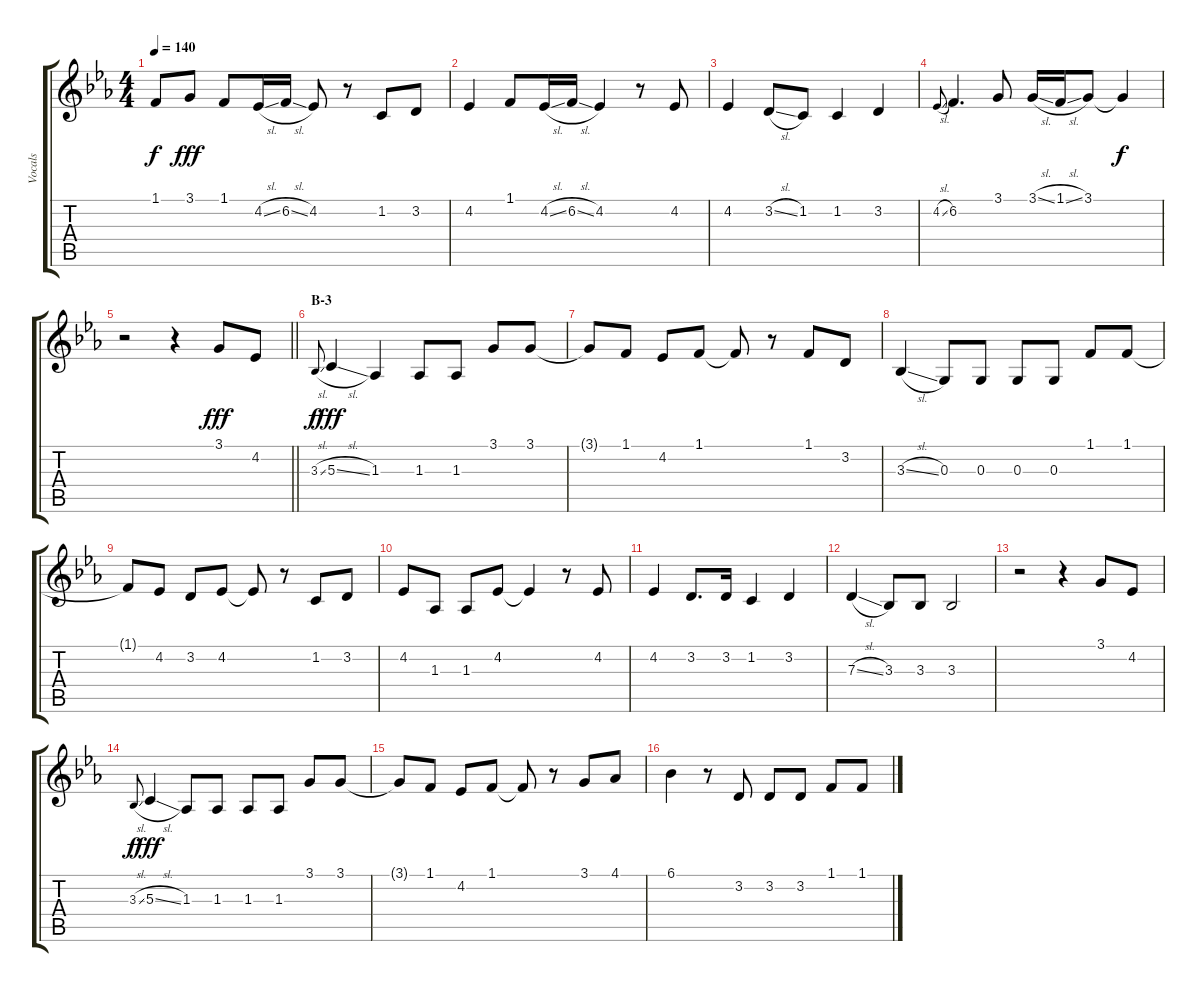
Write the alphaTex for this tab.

\track ("Vocals" "Vocals") {instrument voiceoohs}
\staff {score tabs}
\tuning (E4 B3 G3 D3 A2 E2) {hide}
\ts (4 4)
\tempo 140
\clef g2
\ks eb
1.1{t}.8{dy f} 3.1.8{dy fff} 1.1.8 4.2{sl}.16 6.2{sl}.16 4.2.8 r.8 1.2.8 3.2.8 |
4.2.4 1.1.8 4.2{sl}.16 6.2{sl}.16 4.2.4 r.8 4.2.8 |
4.2.4 3.2{sl}.8 1.2.8 1.2.4 3.2.4 |
4.2{sl}.8{gr onbeat} 6.2.4{d} 3.1.8 3.1{sl}.16 1.1{sl}.16 3.1.8 3.1{t}.4{dy f} |
\barLineRight lightlight
r.2 r.4 3.1.8{dy fff} 4.2.8 |
\section ("" "B-3")
3.3{sl}.8{gr onbeat dy f} 5.3{sl}.4{dy fff} 1.3.4 1.3.8 1.3.8 3.1.8 3.1.8 |
3.1{t}.8 1.1.8 4.2.8 1.1.8 1.1{t}.8 r.8 1.1.8 3.2.8 |
3.3{sl}.4 0.3.8 0.3.8 0.3.8 0.3.8 1.1.8 1.1.8 |
1.1{t}.8 4.2.8 3.2.8 4.2.8 4.2{t}.8 r.8 1.2.8 3.2.8 |
4.2.8 1.3.8 1.3.8 4.2.8 4.2{t}.4 r.8 4.2.8 |
4.2.4 3.2.8{d} 3.2.16 1.2.4 3.2.4 |
7.3{sl}.4 3.3.8 3.3.8 3.3.2 |
r.2 r.4 3.1.8 4.2.8 |
3.3{sl}.8{gr onbeat dy f} 5.3{sl}.4{dy fff} 1.3.8 1.3.8 1.3.8 1.3.8 3.1.8 3.1.8 |
3.1{t}.8 1.1.8 4.2.8 1.1.8 1.1{t}.8 r.8 3.1.8 4.1.8 |
6.1.4 r.8 3.2.8 3.2.8 3.2.8 1.1.8 1.1.8
